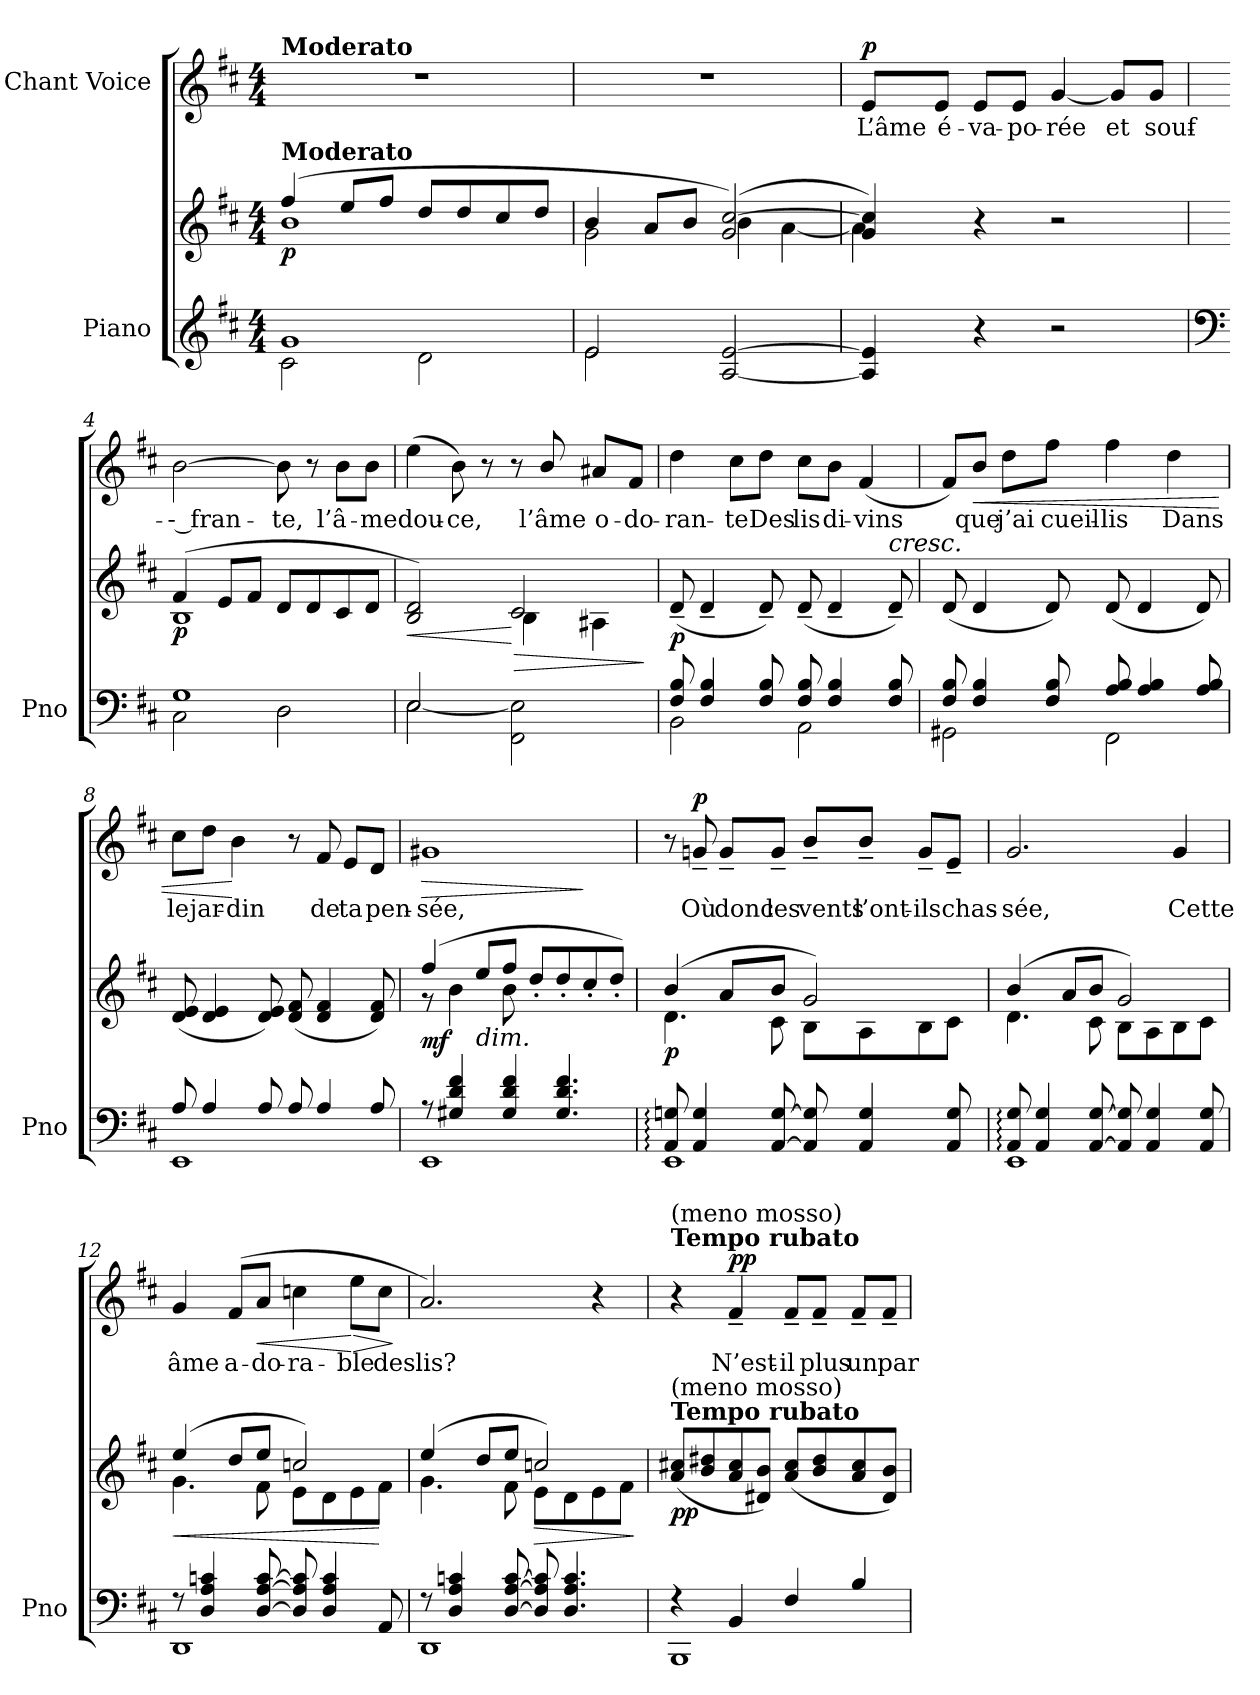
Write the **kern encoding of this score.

**kern	**kern	**dynam	**kern	**text	**dynam
*part2	*part2	*part2	*part1	*part1	*part1
*staff3	*staff2	*staff2/3	*staff1	*staff1	*staff1
*I"Piano	*	*	*I"Chant Voice	*	*
*I'Pno	*	*	*	*	*
*clefG2	*clefG2	*	*clefG2	*	*
*k[f#c#]	*k[f#c#]	*	*k[f#c#]	*	*
*M4/4	*M4/4	*	*M4/4	*	*
=1	=1	=1	=1	=1	=1
*^	*^	*	*	*	*
!	!	!	!	!	!LO:TX:a:B:t=Moderato	!	!
!	!	!LO:TX:a:B:t=Moderato	!	!	!	!	!
!	!	!	!	!LO:DY:b	!	!	!
1g	2c#\	(4ff#/	1b	p	1r	.	.
.	.	8ee/L	.	.	.	.	.
.	.	8ff#/J	.	.	.	.	.
.	2d\	8dd/L	.	.	.	.	.
.	.	8dd/	.	.	.	.	.
.	.	8cc#/	.	.	.	.	.
.	.	8dd/J	.	.	.	.	.
=2	=2	=2	=2	=2	=2	=2	=2
2e/	2e\	4b/	2g\	.	1r	.	.
.	.	8a/L	.	.	.	.	.
.	.	8b/J	.	.	.	.	.
[2A/ [2e/	2ryy	(<2g/ [2cc#/)	4b\	.	.	.	.
.	.	.	[4a\	.	.	.	.
*v	*v	*	*	*	*	*	*
=3	=3	=3	=3	=3	=3	=3
!	!	!	!	!	!	!LO:DY:a
4A/] 4e/]	4g/ 4cc#/])	4a\]	.	8e/L	L’âme	p
.	.	.	.	8e/J	é-	.
4r	4r	4ryy	.	8e/L	-va-	.
.	.	.	.	8e/J	-po-	.
2r	2r	2ryy	.	[4g/	-rée	.
.	.	.	.	8g/L]	et	.
.	.	.	.	8g/J	souf-	.
=4	=4	=4	=4	=4	=4	=4
*clefF4	*	*	*	*	*	*
*^	*	*	*	*	*	*
!	!	!	!	!LO:DY:b	!	!	!
1G	2C#\	(4f#/	1B	p	[2b\	-- fran-	.
.	.	8e/L	.	.	.	.	.
.	.	8f#/J	.	.	.	.	.
.	2D\	8d/L	.	.	8b\]	-te,	.
.	.	8d/	.	.	8r	.	.
.	.	8c#/	.	.	8b\L	l’â-	.
.	.	8d/J	.	.	8b\J	-me	.
=5	=5	=5	=5	=5	=5	=5	=5
!	!	!	!	!LO:HP:b	!	!	!
2E/	[>2E\	2B/ 2d/)	2ryy	<	(4ee\	dou-	.
.	.	.	.	.	8b\)	-ce,	.
.	.	.	.	.	8r	.	.
!	!	!	!	!LO:HP:n=1:b	!	!	!
2ryy	2FF#\ 2E\]	2c#/	4B\	[ >	8r	.	.
.	.	.	.	.	8b/	l’âme	.
.	.	.	4A#X\	.	8a#X/L	o-	.
.	.	.	.	.	8f#/J	-do-	.
*v	*v	*	*	*	*	*	*
*	*v	*v	*	*	*	*
.	.	]	.	.	.
=6	=6	=6	=6	=6	=6
*^	*	*	*	*	*
!	!	!	!LO:DY:b	!	!	!
8F#/ 8B/	2BB\	(>8d~>/	p	4dd\	-ran-	.
4F#/ 4B/	.	4d~>/	.	.	.	.
.	.	.	.	8cc#\L	-te	.
8F#/ 8B/	.	8d~>/)	.	8dd\J	Des	.
8F#/ 8B/	2AA\	(>8d~>/	.	8cc#\L	lis	.
4F#/ 4B/	.	4d~>/	.	8b\J	di-	.
.	.	.	.	(4f#/	-vins	.
!	!	!LO:TX:a:i:t=cresc.	!	!	!	!
8F#/ 8B/	.	8d~>/)	.	.	.	.
=7	=7	=7	=7	=7	=7	=7
8F#/ 8B/	2GG#X\	(>8d/	.	8f#/L)	.	.
!	!	!	!	!	!	!LO:HP:b
4F#/ 4B/	.	4d/	.	8b/J	que	<
.	.	.	.	8dd\L	j’ai	.
8F#/ 8B/	.	8d/)	.	8ff#\J	cueil-	.
8A/ 8B/	2FF#\	(>8d/	.	4ff#\	-lis	.
4A/ 4B/	.	4d/	.	.	.	.
.	.	.	.	4dd\	Dans	.
8A/ 8B/	.	8d/)	.	.	.	.
=8	=8	=8	=8	=8	=8	=8
8A/	1EE	(>8d/ 8e/	.	8cc#\L	le	.
4A/	.	4d/ 4e/	.	8dd\J	jar-	.
.	.	.	.	4b\	-din	[
8A/	.	8d/ 8e/)	.	.	.	.
8A/	.	(>8d/ 8f#/	.	8r	.	.
4A/	.	4d/ 4f#/	.	8f#/	de	.
.	.	.	.	8e/L	ta	.
8A/	.	8d/ 8f#/)	.	8d/J	pen-	.
=9	=9	=9	=9	=9	=9	=9
*	*	*^	*	*	*	*
!	!	!	!	!LO:DY:b	!	!	!LO:HP:b
*	*	*	*	*	*^	*	*
8r	1EE	(4ff#/	8r	mf	1g#X	2ryy	-sée,	>
4G#X/ 4d/ 4f#/	.	.	4b\	.	.	.	.	.
!	!	!LO:TX:b:i:t=dim.	!	!	!	!	!	!
.	.	8ee/L	.	.	.	.	.	.
4G#/ 4d/ 4f#/	.	8ff#/J	8b\	.	.	.	.	.
.	.	8dd'/L	2ryy	.	.	4ryy	.	.
4.G#/ 4.d/ 4.f#/	.	8dd'/	.	.	.	.	.	.
.	.	8cc#'/	.	.	.	4ryy	.	]
.	.	8dd'/J)	.	.	.	.	.	.
*	*	*	*	*	*v	*v	*	*
=10	=10	=10	=10	=10	=10	=10	=10
!	!	!	!	!LO:DY:b	!	!	!
8AA/:: 8Gn/::	1EE	(4b/	4.d\	p	8r	.	.
!	!	!	!	!	!	!	!LO:DY:a
4AA/ 4G/	.	.	.	.	8gn~>/	Où	p
.	.	8a/L	.	.	8g~>/L	donc	.
[8AA/ [8G/	.	8b/J	8c#\	.	8g~>/J	les	.
8AA/] 8G/]	.	2g/)	8B\L	.	8b~>/L	vents	.
4AA/ 4G/	.	.	8A\	.	8b~>/J	l’ont-	.
.	.	.	8B\	.	8g~>/L	-ils	.
8AA/ 8G/	.	.	8c#\J	.	8e~>/J	chas-	.
=11	=11	=11	=11	=11	=11	=11	=11
8AA/:: 8G/::	1EE	(4b/	4.d\	.	2.g/	-sée,	.
4AA/ 4G/	.	.	.	.	.	.	.
.	.	8a/L	.	.	.	.	.
[8AA/ [8G/	.	8b/J	8c#\	.	.	.	.
8AA/] 8G/]	.	2g/)	8B\L	.	.	.	.
4AA/ 4G/	.	.	8A\	.	.	.	.
.	.	.	8B\	.	4g/	Cette	.
8AA/ 8G/	.	.	8c#\J	.	.	.	.
=12	=12	=12	=12	=12	=12	=12	=12
!	!	!	!	!LO:HP:b	!	!	!
8r	1DD	(4ee/	4.g\	<	4g/	âme	.
4D/ 4A/ 4cn/	.	.	.	.	.	.	.
.	.	8dd/L	.	.	(8f#/L	a-	.
!	!	!	!	!	!	!	!LO:HP:b
[8D/ [8A/ [8c/	.	8ee/J	8f#\	.	8a/J	-do-	<
8D/] 8A/] 8c/]	.	2ccn/)	8e\L	.	4ccn\	-ra-	.
4D/ 4A/ 4c/	.	.	8d\	.	.	.	.
!	!	!	!	!	!	!	!LO:HP:n=1:b
.	.	.	8e\	.	8ee\L	-ble	[ >
8AA/	.	.	8f#\J	[	8cc\J	des	.
*v	*v	*	*	*	*	*	*
*	*v	*v	*	*	*	*
.	.	.	.	.	]
=13	=13	=13	=13	=13	=13
*^	*^	*	*	*	*
8r	1DD	(4ee/	4.g\	.	2.a/)	lis?	.
4D/ 4A/ 4cn/	.	.	.	.	.	.	.
.	.	8dd/L	.	.	.	.	.
[8D/ [8A/ [8c/	.	8ee/J	8f#\	.	.	.	.
!	!	!	!	!LO:HP:b	!	!	!
8D/] 8A/] 8c/]	.	2ccn/)	8e\L	>	.	.	.
4.D/ 4.A/ 4.c/	.	.	8d\	.	.	.	.
.	.	.	8e\	.	4r	.	.
.	.	.	8f#\J	.	.	.	.
*v	*v	*	*	*	*	*	*
*	*v	*v	*	*	*	*
.	.	]	.	.	.
=14	=14	=14	=14	=14	=14
*^	*	*	*	*	*
!	!	!	!	!LO:TX:a:B:t=Tempo rubato	!	!
!	!	!	!	!LO:TX:a:t=(meno mosso)	!	!
!	!	!LO:TX:a:B:t=Tempo rubato	!	!	!	!
!	!	!LO:TX:a:t=(meno mosso)	!	!	!	!
!	!	!	!LO:DY:b	!	!	!
4r	1BBB	(8a/ 8cc#X/L	pp	4r	.	.
.	.	8b/ 8dd#X/	.	.	.	.
!	!	!	!	!	!	!LO:DY:a
4BB/	.	8a/ 8cc#/	.	4f#~>/	N’est-	pp
.	.	8d#X/ 8b/J)	.	.	.	.
4F#/	.	(8a/ 8cc#/L	.	8f#~>/L	-il	.
.	.	8b/ 8dd#/	.	8f#~>/J	plus	.
4B/	.	8a/ 8cc#/	.	8f#~>/L	un	.
.	.	8d#/ 8b/J)	.	8f#~>/J	par-	.
*v	*v	*	*	*	*	*
=	=	=	=	=	=
*-	*-	*-	*-	*-	*-
